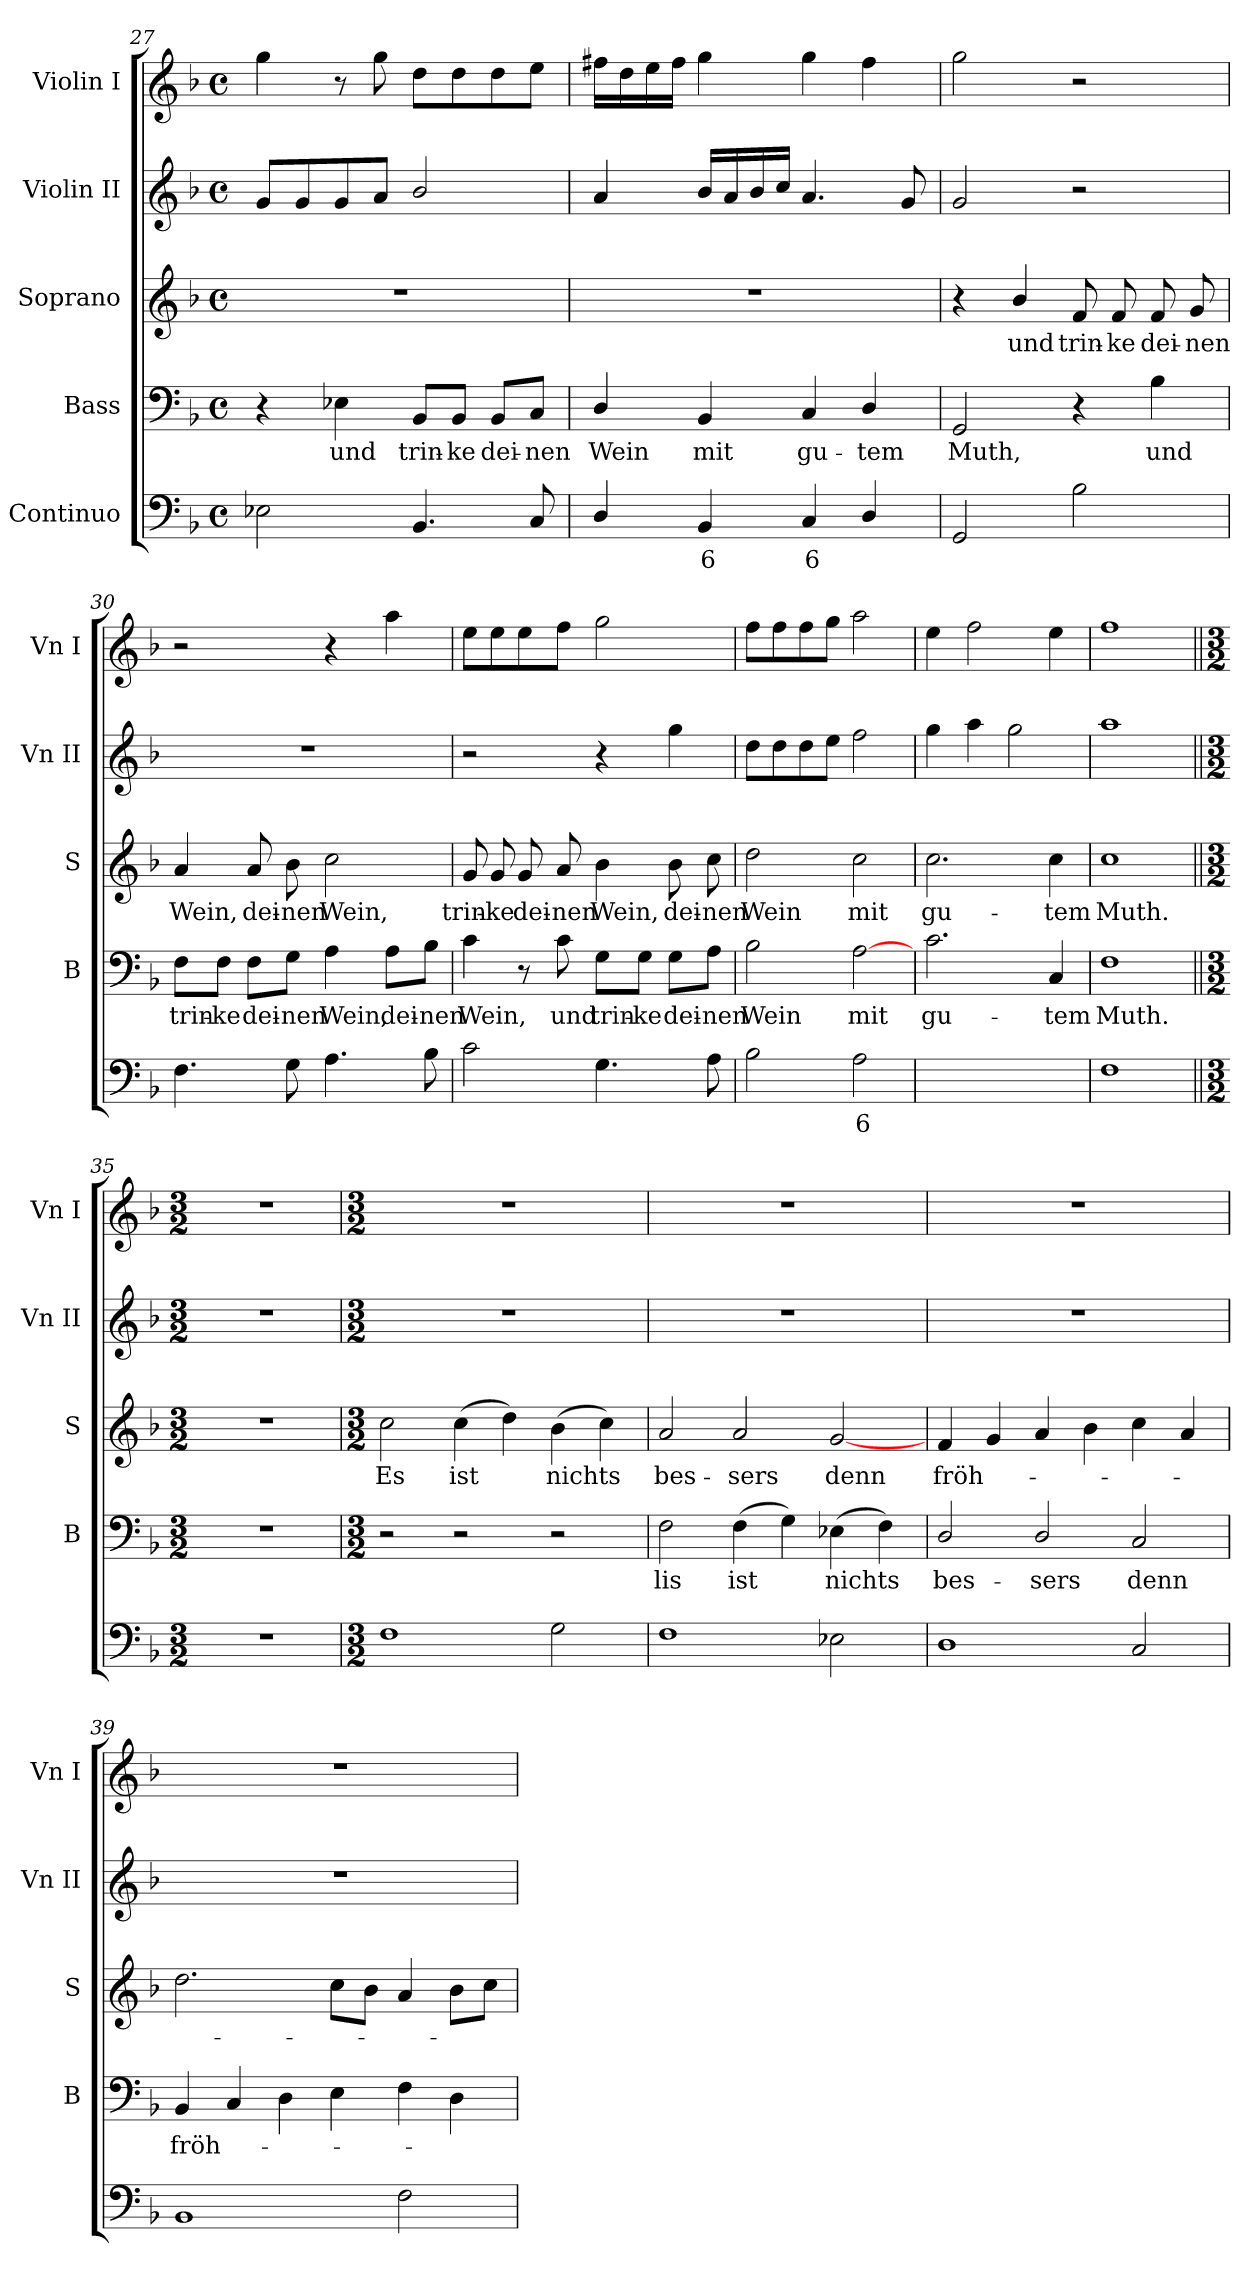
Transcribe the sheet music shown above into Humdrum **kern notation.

**kern	**text	**kern	**text	**kern	**text	**kern	**kern
*part5	*part5	*part4	*part4	*part3	*part3	*part2	*part1
*staff5	*staff5	*staff4	*staff4	*staff3	*staff3	*staff2	*staff1
*I"Continuo	*	*I"Bass	*	*I"Soprano	*	*I"Violin II	*I"Violin I
*	*	*I'B	*	*I'S	*	*I'Vn II	*I'Vn I
*clefF4	*	*clefF4	*	*clefG2	*	*clefG2	*clefG2
*k[b-]	*	*k[b-]	*	*k[b-]	*	*k[b-]	*k[b-]
*F:	*	*F:	*	*F:	*	*F:	*F:
*M4/4	*	*M4/4	*	*M4/4	*	*M4/4	*M4/4
*met(c)	*	*met(c)	*	*met(c)	*	*met(c)	*met(c)
=27	=27	=27	=27	=27	=27	=27	=27
2E-X	.	4r	.	1r	.	8gL	4gg
.	.	.	.	.	.	8g	.
!	!	!	!LO:LY:b	!	!	!	!
.	.	4E-X	und	.	.	8g	8r
.	.	.	.	.	.	8aJ	8gg
!	!	!	!LO:LY:b	!	!	!	!
4.BB-	.	8BB-/L	trin-	.	.	2b-/	8ddL
!	!	!	!LO:LY:b	!	!	!	!
.	.	8BB-/J	-ke	.	.	.	8dd
!	!	!	!LO:LY:b	!	!	!	!
.	.	8BB-/L	dei-	.	.	.	8dd
!	!	!	!LO:LY:b	!	!	!	!
8C	.	8C/J	-nen	.	.	.	8eeJ
=28	=28	=28	=28	=28	=28	=28	=28
!	!	!	!LO:LY:b	!	!	!	!
4D/	.	4D/	Wein	1r	.	4a	16ff#XLL
.	.	.	.	.	.	.	16dd
.	.	.	.	.	.	.	16ee
.	.	.	.	.	.	.	16ff#JJ
!	!LO:LY:b	!	!LO:LY:b	!	!	!	!
4BB-	6	4BB-	mit	.	.	16b-/LL	4gg
.	.	.	.	.	.	16a/	.
.	.	.	.	.	.	16b-/	.
.	.	.	.	.	.	16cc/JJ	.
!	!LO:LY:b	!	!LO:LY:b	!	!	!	!
4C	6	4C	gu-	.	.	4.a	4gg
!	!	!	!LO:LY:b	!	!	!	!
4D/	.	4D/	-tem	.	.	.	4ff#
.	.	.	.	.	.	8g	.
=29	=29	=29	=29	=29	=29	=29	=29
!	!	!	!LO:LY:b	!	!	!	!
2GG	.	2GG	Muth,	4r	.	2g	2gg
!	!	!	!	!	!LO:LY:b	!	!
.	.	.	.	4b-/	und	.	.
!	!	!	!	!	!LO:LY:b	!	!
2B-	.	4r	.	8f	trin-	2r	2r
!	!	!	!	!	!LO:LY:b	!	!
.	.	.	.	8f	-ke	.	.
!	!	!	!LO:LY:b	!	!LO:LY:b	!	!
.	.	4B-	und	8f/	dei-	.	.
!	!	!	!	!	!LO:LY:b	!	!
.	.	.	.	8g	-nen	.	.
!!LO:LB:g=z
=30	=30	=30	=30	=30	=30	=30	=30
!	!	!	!LO:LY:b	!	!LO:LY:b	!	!
4.F	.	8F\L	trin-	4a	Wein,	1r	2r
!	!	!	!LO:LY:b	!	!	!	!
.	.	8F\J	-ke	.	.	.	.
!	!	!	!LO:LY:b	!	!LO:LY:b	!	!
.	.	8F\L	dei-	8a	dei-	.	.
!	!	!	!LO:LY:b	!	!LO:LY:b	!	!
8G	.	8G\J	-nen	8b-	-nen	.	.
!	!	!	!LO:LY:b	!	!LO:LY:b	!	!
4.A	.	4A	Wein,	2cc	Wein,	.	4r
!	!	!	!LO:LY:b	!	!	!	!
.	.	8A\L	dei-	.	.	.	4aa
!	!	!	!LO:LY:b	!	!	!	!
8B-	.	8B-\J	-nen	.	.	.	.
=31	=31	=31	=31	=31	=31	=31	=31
!	!	!	!LO:LY:b	!	!LO:LY:b	!	!
2c	.	4c	Wein,	8g	trin-	2r	8eeL
!	!	!	!	!	!LO:LY:b	!	!
.	.	.	.	8g	-ke	.	8ee
!	!	!	!	!	!LO:LY:b	!	!
.	.	8r	.	8g	dei-	.	8ee
!	!	!	!LO:LY:b	!	!LO:LY:b	!	!
.	.	8c	und	8a	-nen	.	8ffJ
!	!	!	!LO:LY:b	!	!LO:LY:b	!	!
4.G	.	8G\L	trin-	4b-	Wein,	4r	2gg
!	!	!	!LO:LY:b	!	!	!	!
.	.	8G\J	-ke	.	.	.	.
!	!	!	!LO:LY:b	!	!LO:LY:b	!	!
.	.	8G\L	dei-	8b-	dei-	4gg	.
!	!	!	!LO:LY:b	!	!LO:LY:b	!	!
8A	.	8A\J	-nen	8cc	-nen	.	.
=32	=32	=32	=32	=32	=32	=32	=32
!	!	!	!LO:LY:b	!	!LO:LY:b	!	!
2B-	.	2B-	Wein	2dd	Wein	8ddL	8ffL
.	.	.	.	.	.	8dd	8ff
.	.	.	.	.	.	8dd	8ff
.	.	.	.	.	.	8eeJ	8ggJ
!	!LO:LY:b	!	!LO:LY:b	!	!LO:LY:b	!	!
2A	6	[2A	mit	2cc	mit	2ff	2aa
=33	=33	=33	=33	=33	=33	=33	=33
!	!LO:LY:b	!	!LO:LY:b	!	!LO:LY:b	!	!
[4Cyy	3	2.c	gu-	2.cc	gu-	4gg	4ee
!	!LO:LY:b	!	!	!	!	!	!
2Cyy_	4	.	.	.	.	4aa	2ff
.	.	.	.	.	.	2gg	.
!	!LO:LY:b	!	!LO:LY:b	!	!LO:LY:b	!	!
4Cyy]	3	4C	-tem	4cc	-tem	.	4ee
=34	=34	=34	=34	=34	=34	=34	=34
!	!	!	!LO:LY:b	!	!LO:LY:b	!	!
1F	.	1F	Muth.	1cc	Muth.	1aa	1ff
=35||	=35||	=35||	=35||	=35||	=35||	=35||	=35||
*M3/2	*	*M3/2	*	*M3/2	*	*M3/2	*M3/2
1.r	.	1.r	.	1.r	.	1.r	1.r
!!LO:LB:g=z
=36	=36	=36	=36	=36	=36	=36	=36
*M3/2	*	*M3/2	*	*M3/2	*	*M3/2	*M3/2
!	!	!	!	!	!LO:LY:b	!	!LO:N:vis=1
1F	.	2r	.	2cc	Es	1.r	1.r
!	!	!	!	!	!LO:LY:b	!	!
.	.	2r	.	(>4cc	ist	.	.
.	.	.	.	4dd)	.	.	.
!	!	!	!	!	!LO:LY:b	!	!
2G	.	2r	.	(>4b-	nichts	.	.
.	.	.	.	4cc)	.	.	.
=37	=37	=37	=37	=37	=37	=37	=37
!	!	!	!LO:LY:b	!	!LO:LY:b	!	!LO:N:vis=1
1F	.	2F	lis	2a	bes-	1.r	1.r
!	!	!	!LO:LY:b	!	!LO:LY:b	!	!
.	.	(>4F	ist	2a	-sers	.	.
.	.	4G)	.	.	.	.	.
!	!	!	!LO:LY:b	!	!LO:LY:b	!	!
2E-X	.	(>4E-X	nichts	[2g	denn	.	.
.	.	4F)	.	.	.	.	.
=38	=38	=38	=38	=38	=38	=38	=38
!	!	!	!LO:LY:b	!	!LO:LY:b	!	!LO:N:vis=1
1D	.	2D/	bes-	4f	fröh-	1.r	1.r
.	.	.	.	4g	.	.	.
!	!	!	!LO:LY:b	!	!	!	!
.	.	2D/	-sers	4a	.	.	.
.	.	.	.	4b-	.	.	.
!	!	!	!LO:LY:b	!	!	!	!
2C	.	2C	denn	4cc	.	.	.
.	.	.	.	4a	.	.	.
=39	=39	=39	=39	=39	=39	=39	=39
!	!	!	!LO:LY:b	!	!	!	!LO:N:vis=1
1BB-	.	4BB-	fröh-	2.dd	.	1.r	1.r
.	.	4C	.	.	.	.	.
.	.	4D	.	.	.	.	.
.	.	4E	.	8ccL	.	.	.
.	.	.	.	8b-J	.	.	.
2F	.	4F	.	4a	.	.	.
.	.	4D	.	8b-L	.	.	.
.	.	.	.	8ccJ	.	.	.
=	=	=	=	=	=	=	=
*-	*-	*-	*-	*-	*-	*-	*-
